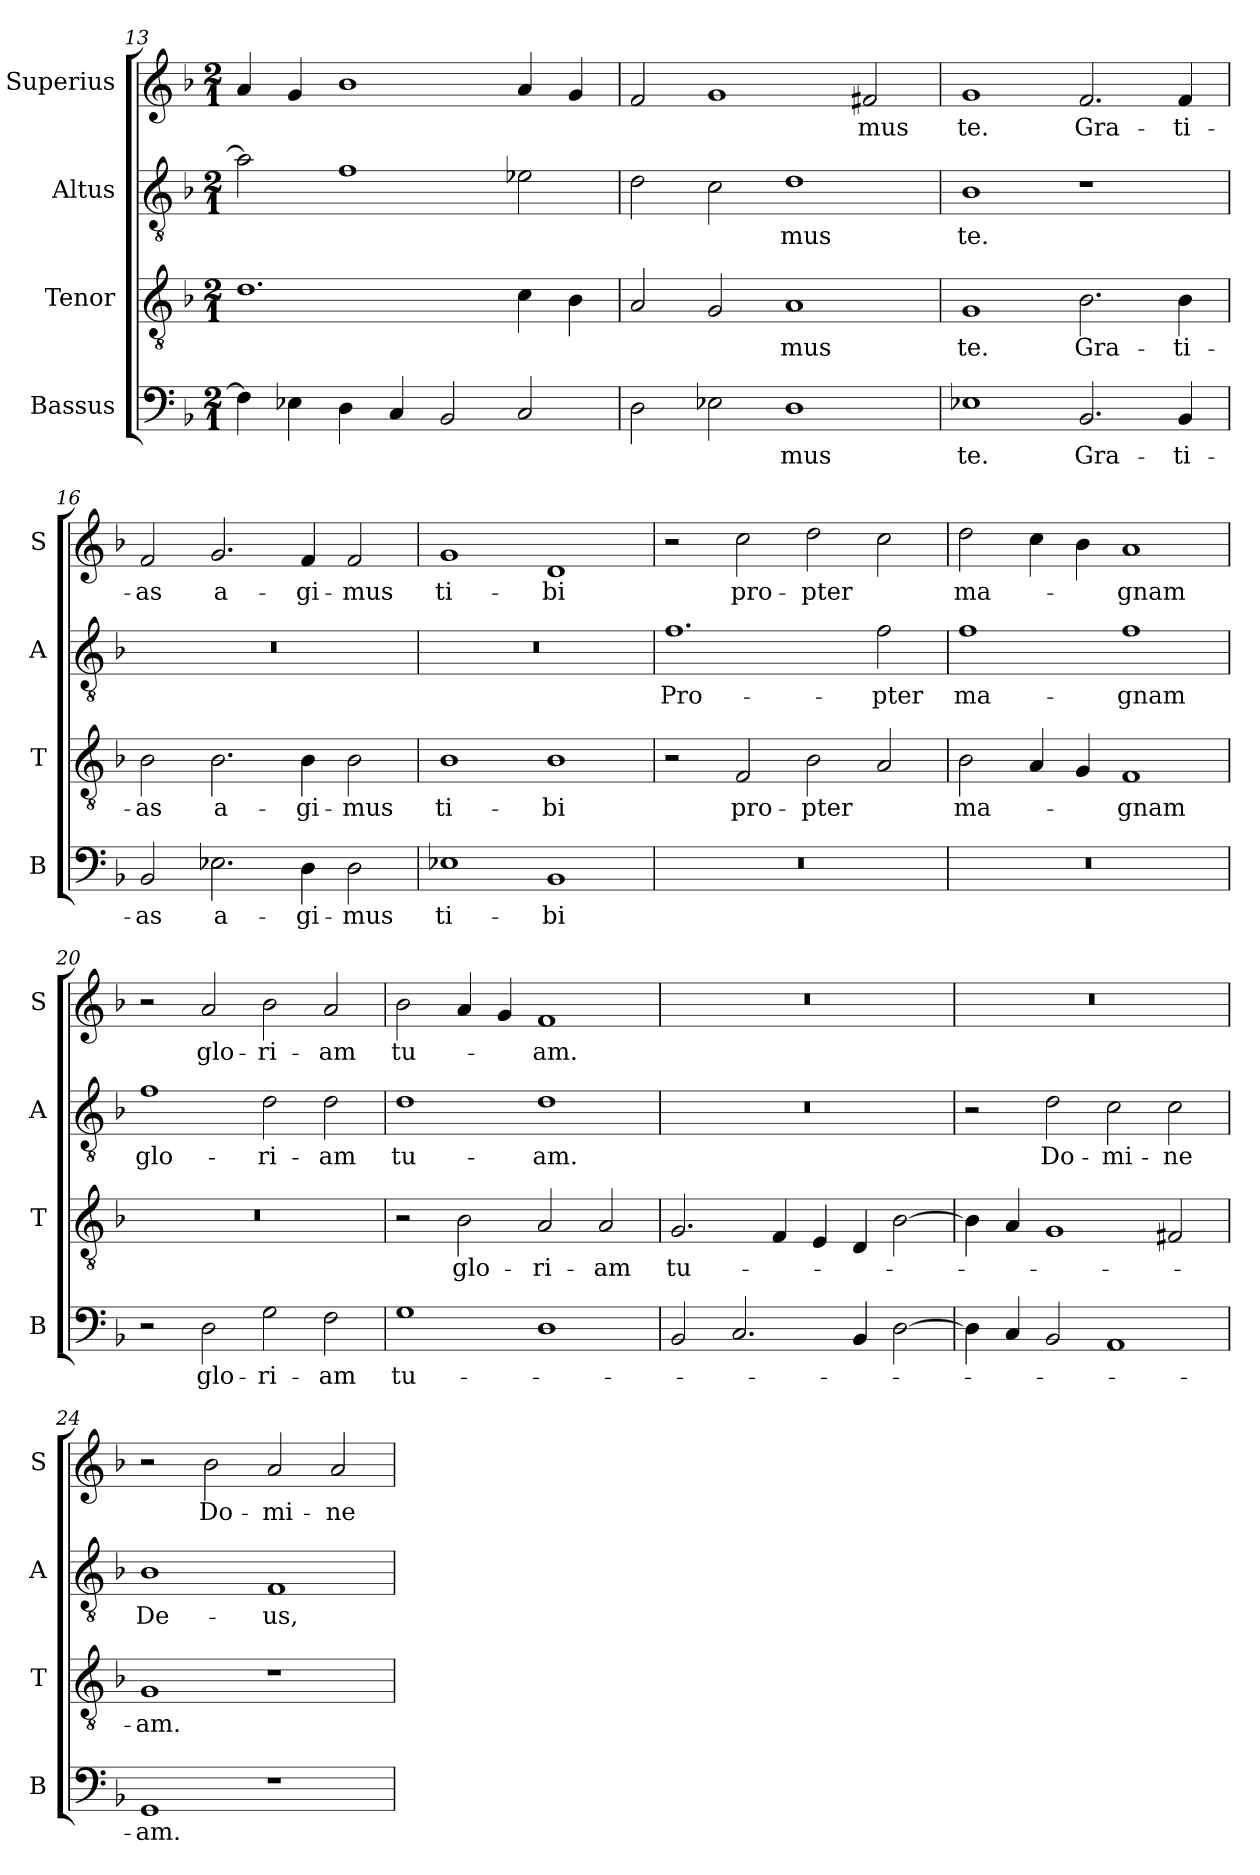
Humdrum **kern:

**kern	**text	**kern	**text	**kern	**text	**kern	**text
*part4	*part4	*part3	*part3	*part2	*part2	*part1	*part1
*staff4	*staff4	*staff3	*staff3	*staff2	*staff2	*staff1	*staff1
*I"Bassus	*	*I"Tenor	*	*I"Altus	*	*I"Superius	*
*I'B	*	*I'T	*	*I'A	*	*I'S	*
*clefF4	*	*clefGv2	*	*clefGv2	*	*clefG2	*
*k[b-]	*	*k[b-]	*	*k[b-]	*	*k[b-]	*
*M2/1	*	*M2/1	*	*M2/1	*	*M2/1	*
=13	=13	=13	=13	=13	=13	=13	=13
4F]	.	1.d	.	2a]	.	4a	.
4E-X	.	.	.	.	.	4g	.
4D	.	.	.	1f	.	1b-	.
4C	.	.	.	.	.	.	.
2BB-	.	.	.	.	.	.	.
2C	.	4c	.	2e-X	.	4a	.
.	.	4B-	.	.	.	4g	.
=14	=14	=14	=14	=14	=14	=14	=14
2D	.	2A	.	2d	.	2f	.
2E-X	.	2G	.	2c	.	1g	.
1D	-mus	1A	-mus	1d	-mus	.	.
.	.	.	.	.	.	2f#X	-mus
=15	=15	=15	=15	=15	=15	=15	=15
1E-X	te.	1G	te.	1B-	te.	1g	te.
2.BB-	Gra-	2.B-	Gra-	1r	.	2.f	Gra-
4BB-	-ti-	4B-	-ti-	.	.	4f	-ti-
=16	=16	=16	=16	=16	=16	=16	=16
2BB-	-as	2B-	-as	0r	.	2f	-as
2.E-X	a-	2.B-	a-	.	.	2.g	a-
4D	-gi-	4B-	-gi-	.	.	4f	-gi-
2D	-mus	2B-	-mus	.	.	2f	-mus
=17	=17	=17	=17	=17	=17	=17	=17
1E-X	ti-	1B-	ti-	0r	.	1g	ti-
1BB-	-bi	1B-	-bi	.	.	1d	-bi
=18	=18	=18	=18	=18	=18	=18	=18
0r	.	2r	.	1.f	Pro-	2r	.
.	.	2F	pro-	.	.	2cc	pro-
.	.	2B-	-pter	.	.	2dd	-pter
.	.	2A	.	2f	-pter	2cc	.
=19	=19	=19	=19	=19	=19	=19	=19
0r	.	2B-	ma-	1f	ma-	2dd	ma-
.	.	4A	.	.	.	4cc	.
.	.	4G	.	.	.	4b-	.
.	.	1F	-gnam	1f	-gnam	1a	-gnam
=20	=20	=20	=20	=20	=20	=20	=20
2r	.	0r	.	1f	glo-	2r	.
2D	glo-	.	.	.	.	2a	glo-
2G	-ri-	.	.	2d	-ri-	2b-	-ri-
2F	-am	.	.	2d	-am	2a	-am
=21	=21	=21	=21	=21	=21	=21	=21
1G	tu-	2r	.	1d	tu-	2b-	tu-
.	.	2B-	glo-	.	.	4a	.
.	.	.	.	.	.	4g	.
1D	.	2A	-ri-	1d	-am.	1f	-am.
.	.	2A	-am	.	.	.	.
=22	=22	=22	=22	=22	=22	=22	=22
2BB-	.	2.G	tu-	0r	.	0r	.
2.C	.	.	.	.	.	.	.
.	.	4F	.	.	.	.	.
.	.	4E	.	.	.	.	.
4BB-	.	4D	.	.	.	.	.
[2D	.	[2B-	.	.	.	.	.
=23	=23	=23	=23	=23	=23	=23	=23
4D]	.	4B-]	.	2r	.	0r	.
4C	.	4A	.	.	.	.	.
2BB-	.	1G	.	2d	Do-	.	.
1AA	.	.	.	2c	-mi-	.	.
.	.	2F#X	.	2c	-ne	.	.
=24	=24	=24	=24	=24	=24	=24	=24
1GG	-am.	1G	-am.	1B-	De-	2r	.
.	.	.	.	.	.	2b-	Do-
1r	.	1r	.	1F	-us,	2a	-mi-
.	.	.	.	.	.	2a	-ne
=	=	=	=	=	=	=	=
*-	*-	*-	*-	*-	*-	*-	*-
